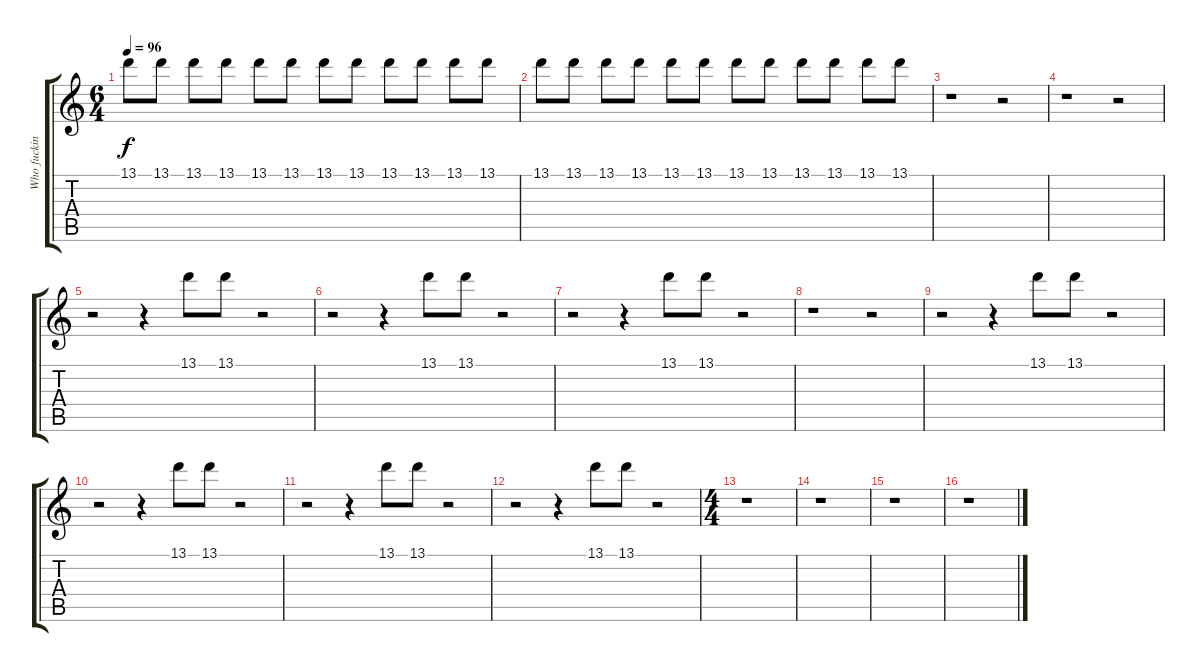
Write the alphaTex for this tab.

\track ("Who fucking knows - Fills" "Who fuckin") {instrument distortionguitar}
\staff {score tabs}
\tuning (Db4 Ab3 E3 B2 Gb2 B1) {hide}
\ts (6 4)
\tempo 96
\clef g2
\ks c
13.1.8{dy f volume 8} 13.1.8 13.1.8 13.1.8 13.1.8 13.1.8 13.1.8 13.1.8 13.1.8 13.1.8 13.1.8 13.1.8 |
13.1.8 13.1.8 13.1.8 13.1.8 13.1.8 13.1.8 13.1.8 13.1.8 13.1.8 13.1.8 13.1.8 13.1.8 |
r.1 r.2 |
r.1 r.2 |
r.2 r.4 13.1.8 13.1.8 r.2 |
r.2 r.4 13.1.8 13.1.8 r.2 |
r.2 r.4 13.1.8 13.1.8 r.2 |
r.1 r.2 |
r.2 r.4 13.1.8 13.1.8 r.2 |
r.2 r.4 13.1.8 13.1.8 r.2 |
r.2 r.4 13.1.8 13.1.8 r.2 |
r.2 r.4 13.1.8 13.1.8 r.2 |
\ts (4 4)
r.1 |
r.1 |
r.1 |
r.1
